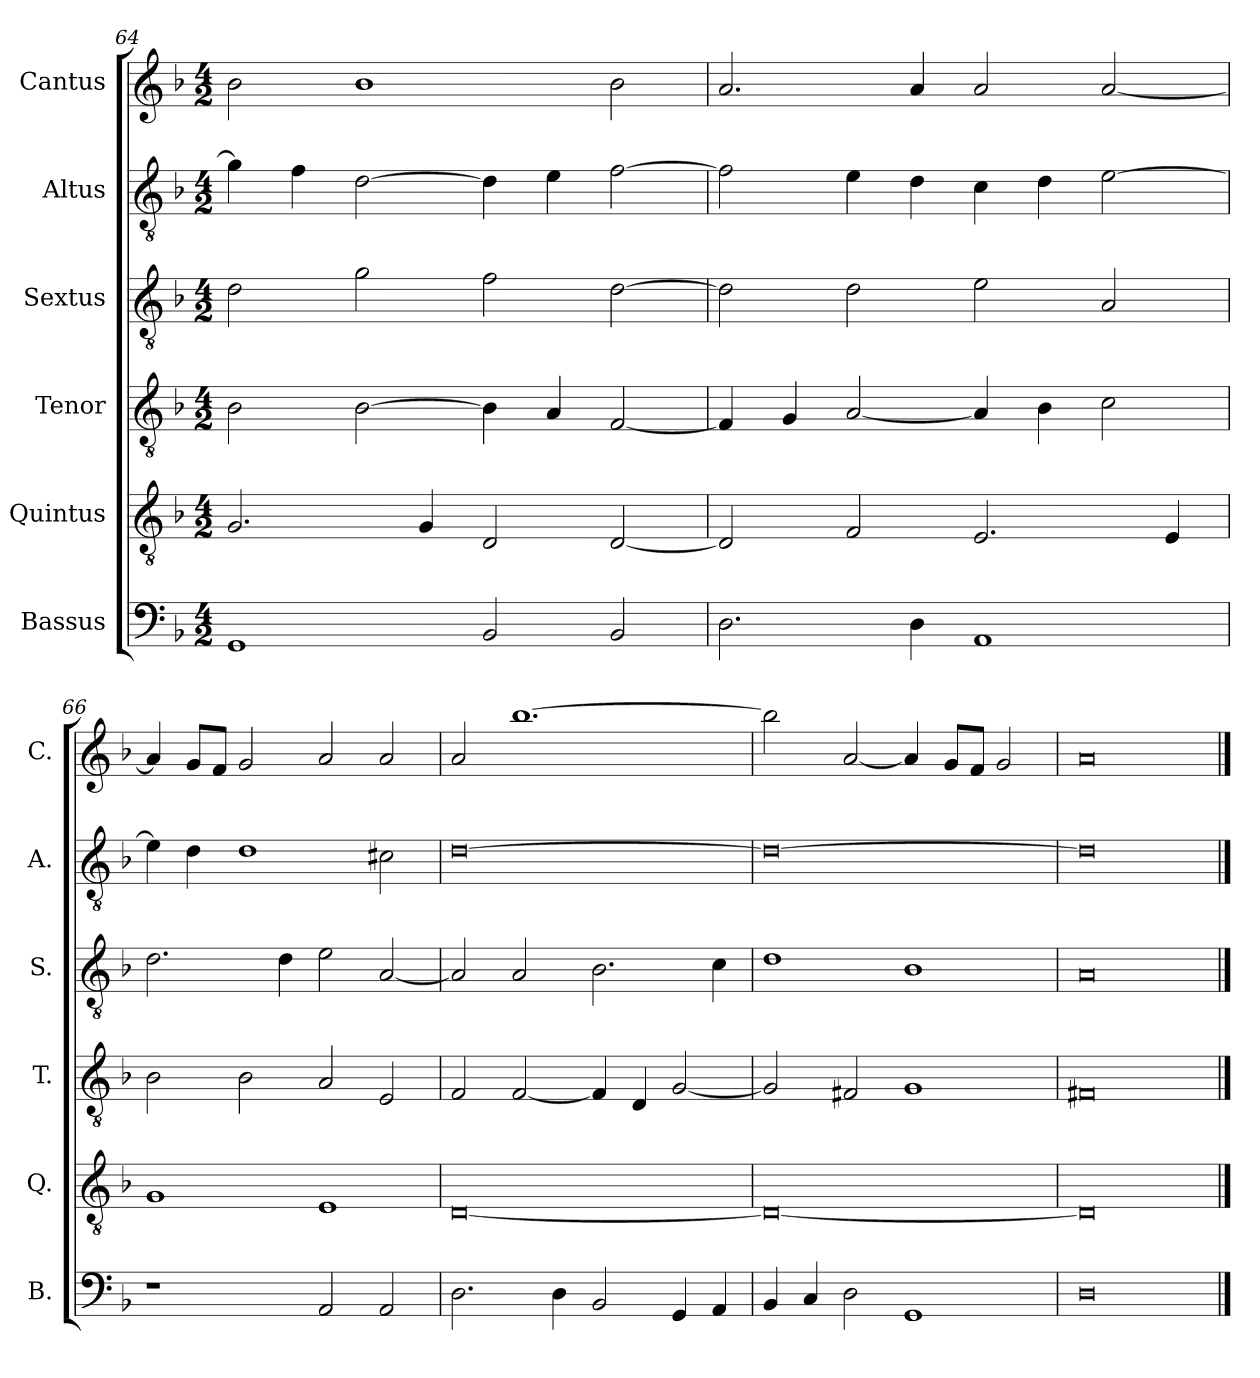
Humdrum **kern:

**kern	**kern	**kern	**kern	**kern	**kern
*part6	*part5	*part4	*part3	*part2	*part1
*staff6	*staff5	*staff4	*staff3	*staff2	*staff1
*I"Bassus	*I"Quintus	*I"Tenor	*I"Sextus	*I"Altus	*I"Cantus
*I'B.	*I'Q.	*I'T.	*I'S.	*I'A.	*I'C.
*clefF4	*clefGv2	*clefGv2	*clefGv2	*clefGv2	*clefG2
*k[b-]	*k[b-]	*k[b-]	*k[b-]	*k[b-]	*k[b-]
*F:	*F:	*F:	*F:	*F:	*F:
*M4/2	*M4/2	*M4/2	*M4/2	*M4/2	*M4/2
=64	=64	=64	=64	=64	=64
1GG	2.G/	2B-\	2d\	4g\]	2b-\
.	.	.	.	4f\	.
.	.	[2B-\	2g\	[2d\	1b-
.	4G/	.	.	.	.
2BB-/	2D/	4B-\]	2f\	4d\]	.
.	.	4A/	.	4e\	.
2BB-/	[2D/	[2F/	[2d\	[2f\	2b-\
=65	=65	=65	=65	=65	=65
2.D\	2D/]	4F/]	2d\]	2f\]	2.a/
.	.	4G/	.	.	.
.	2F/	[2A/	2d\	4e\	.
4D\	.	.	.	4d\	4a/
1AA	2.E/	4A/]	2e\	4c\	2a/
.	.	4B-\	.	4d\	.
.	.	2c\	2A/	[2e\	[2a/
.	4E/	.	.	.	.
=66	=66	=66	=66	=66	=66
1r	1G	2B-\	2.d\	4e\]	4a/]
.	.	.	.	4d\	8g/L
.	.	.	.	.	8f/J
.	.	2B-\	.	1d	2g/
.	.	.	4d\	.	.
2AA/	1E	2A/	2e\	.	2a/
2AA/	.	2E/	[2A/	2c#X\	2a/
!!LO:LB:g=z
=67	=67	=67	=67	=67	=67
2.D\	[0D	2F/	2A/]	[0d	2a/
.	.	[2F/	2A/	.	[1.bb-
4D\	.	.	.	.	.
2BB-/	.	4F/]	2.B-\	.	.
.	.	4D/	.	.	.
4GG/	.	[2G/	.	.	.
4AA/	.	.	4c\	.	.
=68	=68	=68	=68	=68	=68
4BB-/	0D_	2G/]	1d	0d_	2bb-\]
4C/	.	.	.	.	.
2D\	.	2F#X/	.	.	[2a/
1GG	.	1G	1B-	.	4a/]
.	.	.	.	.	8g/L
.	.	.	.	.	8f/J
.	.	.	.	.	2g/
=69	=69	=69	=69	=69	=69
0D	0D]	0F#X	0A	0d]	0a
==	==	==	==	==	==
*-	*-	*-	*-	*-	*-
